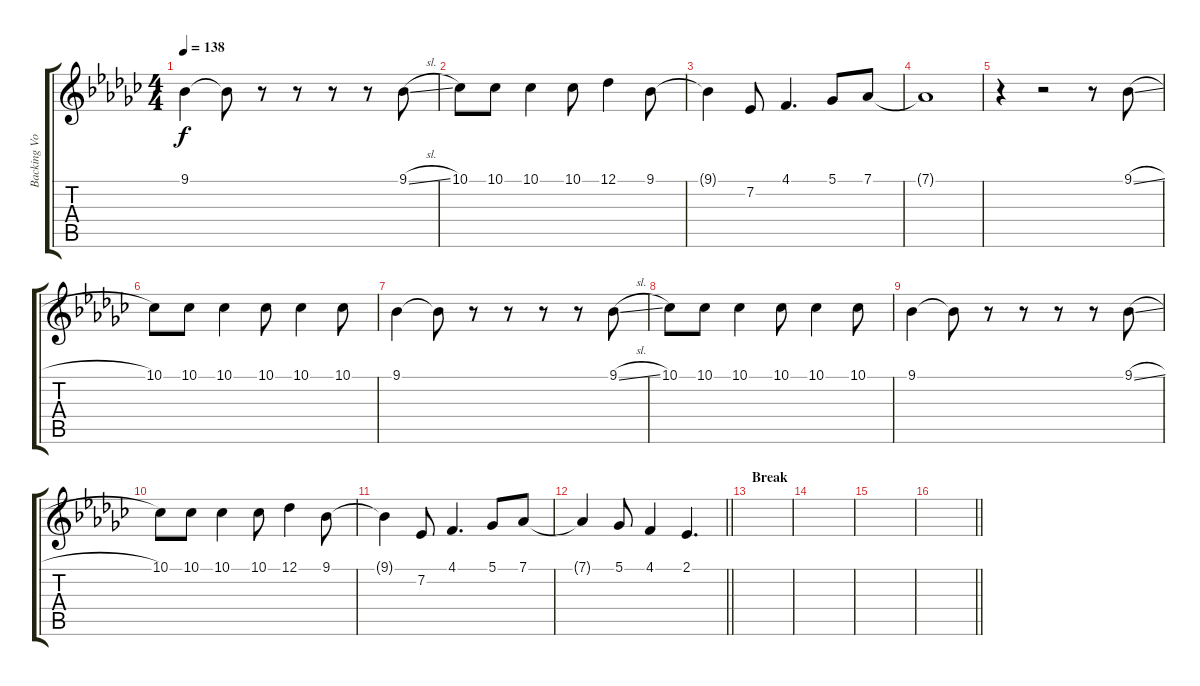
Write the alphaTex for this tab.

\track ("Backing Vocals" "Backing Vo") {instrument cello}
\staff {score tabs}
\tuning (Db4 Ab3 E3 B2 Gb2 C2) {hide}
\ts (4 4)
\tempo 138
\clef g2
\ks gb
9.1.4{dy f} 9.1{t}.8 r.8 r.8 r.8 r.8 9.1{sl}.8 |
10.1.8 10.1.8 10.1.4 10.1.8 12.1.4 9.1.8 |
9.1{t}.4 7.2.8 4.1.4{d} 5.1.8 7.1.8 |
7.1{t}.1 |
r.4 r.2 r.8 9.1{sl}.8 |
10.1.8 10.1.8 10.1.4 10.1.8 10.1.4 10.1.8 |
9.1.4 9.1{t}.8 r.8 r.8 r.8 r.8 9.1{sl}.8 |
10.1.8 10.1.8 10.1.4 10.1.8 10.1.4 10.1.8 |
9.1.4 9.1{t}.8 r.8 r.8 r.8 r.8 9.1{sl}.8 |
10.1.8 10.1.8 10.1.4 10.1.8 12.1.4 9.1.8 |
9.1{t}.4 7.2.8 4.1.4{d} 5.1.8 7.1.8 |
\barLineRight lightlight
7.1{t}.4 5.1.8 4.1.4 2.1.4{d} |
\section ("" "Break")
|
|
|
\barLineRight lightlight
